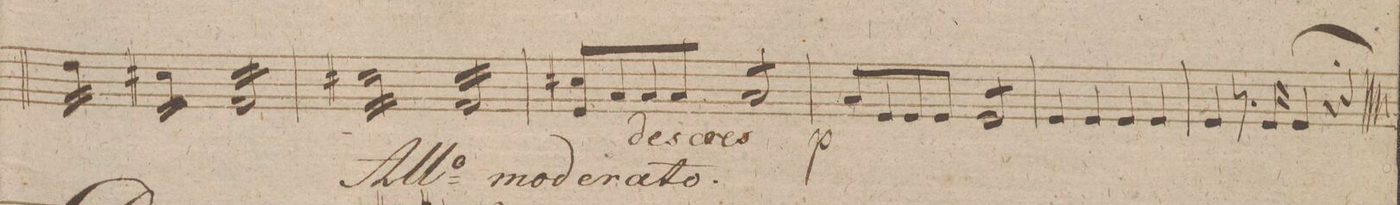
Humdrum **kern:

**kern	**dynam
*I"Viola	*
*clefC3	*
*k[f#]	*
*met(c)	*
*M4/4	*
16eLL	.
16e	.
16e	.
16eJJ	.
16d#XLL	.
16d#	.
16d#	.
16d#JJ	.
16GLL	.
16G	.
16G	.
16G	.
16G	.
16G	.
16G	.
16GJJ	.
=43	=43
16d#XLL	.
16d#	.
16d#	.
16d#	.
16d#	.
16d#	.
16d#	.
16d#JJ	.
16GLL	.
16G	.
16G	.
16G	.
16G	.
16G	.
16G	.
16GJJ	.
=44	=44
8d#XL 8F#	.
8B	.
8B	.
8BJ	.
8BL	.
8B	.
8B	.
8BJ	.
=45	=45
8BL	p
8F#	.
8F#	.
8F#J	.
8F#L	.
8F#	.
8F#	.
8F#J	.
=46	=46
4F#	.
4F#	.
4F#	.
4F#	.
=47	=47
4F#	.
8.r	.
16F#	.
4F#	.
4r;	.
==	==
*-	*-
